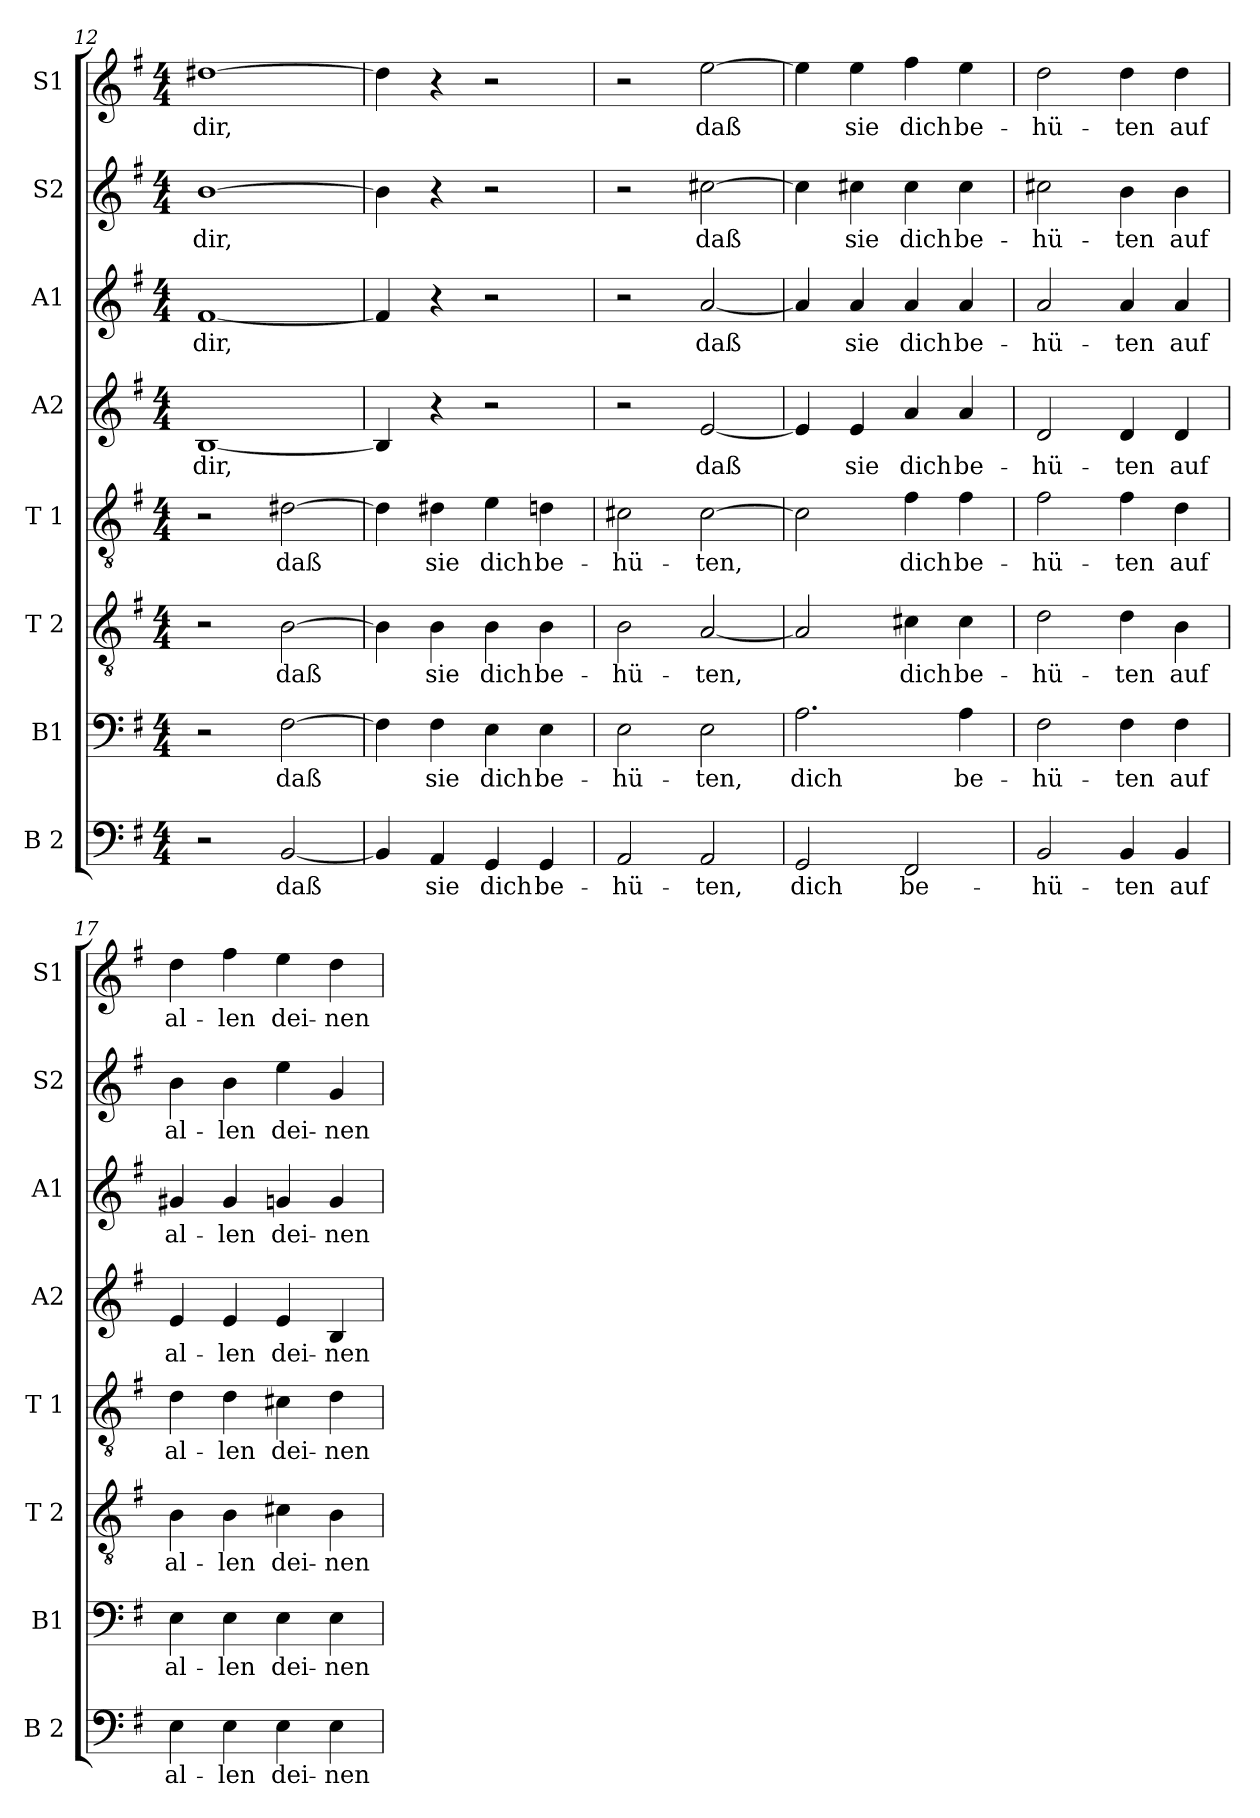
**kern	**text	**kern	**text	**kern	**text	**kern	**text	**kern	**text	**kern	**text	**kern	**text	**kern	**text
*part8	*part8	*part7	*part7	*part6	*part6	*part5	*part5	*part4	*part4	*part3	*part3	*part2	*part2	*part1	*part1
*staff8	*staff8	*staff7	*staff7	*staff6	*staff6	*staff5	*staff5	*staff4	*staff4	*staff3	*staff3	*staff2	*staff2	*staff1	*staff1
*I"B 2	*	*I"B1	*	*I"T 2	*	*I"T 1	*	*I"A2	*	*I"A1	*	*I"S2	*	*I"S1	*
*I'B 2	*	*I'B1	*	*I'T 2	*	*I'T 1	*	*I'A2	*	*I'A1	*	*I'S2	*	*I'S1	*
*clefF4	*	*clefF4	*	*clefGv2	*	*clefGv2	*	*clefG2	*	*clefG2	*	*clefG2	*	*clefG2	*
*k[f#]	*	*k[f#]	*	*k[f#]	*	*k[f#]	*	*k[f#]	*	*k[f#]	*	*k[f#]	*	*k[f#]	*
*M4/4	*	*M4/4	*	*M4/4	*	*M4/4	*	*M4/4	*	*M4/4	*	*M4/4	*	*M4/4	*
=12	=12	=12	=12	=12	=12	=12	=12	=12	=12	=12	=12	=12	=12	=12	=12
!	!	!	!	!	!	!	!	!	!LO:LY:b	!	!LO:LY:b	!	!LO:LY:b	!	!LO:LY:b
2r	.	2r	.	2r	.	2r	.	[1B	dir,	[1f#	dir,	[1b	dir,	[1dd#X	dir,
!	!LO:LY:b	!	!LO:LY:b	!	!LO:LY:b	!	!LO:LY:b	!	!	!	!	!	!	!	!
[2BB/	daß	[2F#\	daß	[2B\	daß	[2d#X\	daß	.	.	.	.	.	.	.	.
=13	=13	=13	=13	=13	=13	=13	=13	=13	=13	=13	=13	=13	=13	=13	=13
4BB/]	.	4F#\]	.	4B\]	.	4d#\]	.	4B/]	.	4f#/]	.	4b\]	.	4dd#\]	.
!	!LO:LY:b	!	!LO:LY:b	!	!LO:LY:b	!	!LO:LY:b	!	!	!	!	!	!	!	!
4AA/	sie	4F#\	sie	4B\	sie	4d#X\	sie	4r	.	4r	.	4r	.	4r	.
!	!LO:LY:b	!	!LO:LY:b	!	!LO:LY:b	!	!LO:LY:b	!	!	!	!	!	!	!	!
4GG/	dich	4E\	dich	4B\	dich	4e\	dich	2r	.	2r	.	2r	.	2r	.
!	!LO:LY:b	!	!LO:LY:b	!	!LO:LY:b	!	!LO:LY:b	!	!	!	!	!	!	!	!
4GG/	be-	4E\	be-	4B\	be-	4dn\	be-	.	.	.	.	.	.	.	.
!!LO:PB:g=z
=14	=14	=14	=14	=14	=14	=14	=14	=14	=14	=14	=14	=14	=14	=14	=14
!	!LO:LY:b	!	!LO:LY:b	!	!LO:LY:b	!	!LO:LY:b	!	!	!	!	!	!	!	!
2AA/	-hü-	2E\	-hü-	2B\	-hü-	2c#X\	-hü-	2r	.	2r	.	2r	.	2r	.
!	!LO:LY:b	!	!LO:LY:b	!	!LO:LY:b	!	!LO:LY:b	!	!LO:LY:b	!	!LO:LY:b	!	!LO:LY:b	!	!LO:LY:b
2AA/	-ten,	2E\	-ten,	[2A/	-ten,	[2c#\	-ten,	[2e/	daß	[2a/	daß	[2cc#X\	daß	[2ee\	daß
=15	=15	=15	=15	=15	=15	=15	=15	=15	=15	=15	=15	=15	=15	=15	=15
!	!LO:LY:b	!	!LO:LY:b	!	!	!	!	!	!	!	!	!	!	!	!
2GG/	dich	2.A\	dich	2A/]	.	2c#\]	.	4e/]	.	4a/]	.	4cc#\]	.	4ee\]	.
!	!	!	!	!	!	!	!	!	!LO:LY:b	!	!LO:LY:b	!	!LO:LY:b	!	!LO:LY:b
.	.	.	.	.	.	.	.	4e/	sie	4a/	sie	4cc#X\	sie	4ee\	sie
!	!LO:LY:b	!	!	!	!LO:LY:b	!	!LO:LY:b	!	!LO:LY:b	!	!LO:LY:b	!	!LO:LY:b	!	!LO:LY:b
2FF#/	be-	.	.	4c#X\	dich	4f#\	dich	4a/	dich	4a/	dich	4cc#\	dich	4ff#\	dich
!	!	!	!LO:LY:b	!	!LO:LY:b	!	!LO:LY:b	!	!LO:LY:b	!	!LO:LY:b	!	!LO:LY:b	!	!LO:LY:b
.	.	4A\	be-	4c#\	be-	4f#\	be-	4a/	be-	4a/	be-	4cc#\	be-	4ee\	be-
=16	=16	=16	=16	=16	=16	=16	=16	=16	=16	=16	=16	=16	=16	=16	=16
!	!LO:LY:b	!	!LO:LY:b	!	!LO:LY:b	!	!LO:LY:b	!	!LO:LY:b	!	!LO:LY:b	!	!LO:LY:b	!	!LO:LY:b
2BB/	-hü-	2F#\	-hü-	2d\	-hü-	2f#\	-hü-	2d/	-hü-	2a/	-hü-	2cc#X\	-hü-	2dd\	-hü-
!	!LO:LY:b	!	!LO:LY:b	!	!LO:LY:b	!	!LO:LY:b	!	!LO:LY:b	!	!LO:LY:b	!	!LO:LY:b	!	!LO:LY:b
4BB/	-ten	4F#\	-ten	4d\	-ten	4f#\	-ten	4d/	-ten	4a/	-ten	4b\	-ten	4dd\	-ten
!	!LO:LY:b	!	!LO:LY:b	!	!LO:LY:b	!	!LO:LY:b	!	!LO:LY:b	!	!LO:LY:b	!	!LO:LY:b	!	!LO:LY:b
4BB/	auf	4F#\	auf	4B\	auf	4d\	auf	4d/	auf	4a/	auf	4b\	auf	4dd\	auf
=17	=17	=17	=17	=17	=17	=17	=17	=17	=17	=17	=17	=17	=17	=17	=17
!	!LO:LY:b	!	!LO:LY:b	!	!LO:LY:b	!	!LO:LY:b	!	!LO:LY:b	!	!LO:LY:b	!	!LO:LY:b	!	!LO:LY:b
4E\	al-	4E\	al-	4B\	al-	4d\	al-	4e/	al-	4g#X/	al-	4b\	al-	4dd\	al-
!	!LO:LY:b	!	!LO:LY:b	!	!LO:LY:b	!	!LO:LY:b	!	!LO:LY:b	!	!LO:LY:b	!	!LO:LY:b	!	!LO:LY:b
4E\	-len	4E\	-len	4B\	-len	4d\	-len	4e/	-len	4g#/	-len	4b\	-len	4ff#\	-len
!	!LO:LY:b	!	!LO:LY:b	!	!LO:LY:b	!	!LO:LY:b	!	!LO:LY:b	!	!LO:LY:b	!	!LO:LY:b	!	!LO:LY:b
4E\	dei-	4E\	dei-	4c#X\	dei-	4c#X\	dei-	4e/	dei-	4gn/	dei-	4ee\	dei-	4ee\	dei-
!	!LO:LY:b	!	!LO:LY:b	!	!LO:LY:b	!	!LO:LY:b	!	!LO:LY:b	!	!LO:LY:b	!	!LO:LY:b	!	!LO:LY:b
4E\	-nen	4E\	-nen	4B\	-nen	4d\	-nen	4B/	-nen	4g/	-nen	4g/	-nen	4dd\	-nen
=	=	=	=	=	=	=	=	=	=	=	=	=	=	=	=
*-	*-	*-	*-	*-	*-	*-	*-	*-	*-	*-	*-	*-	*-	*-	*-
